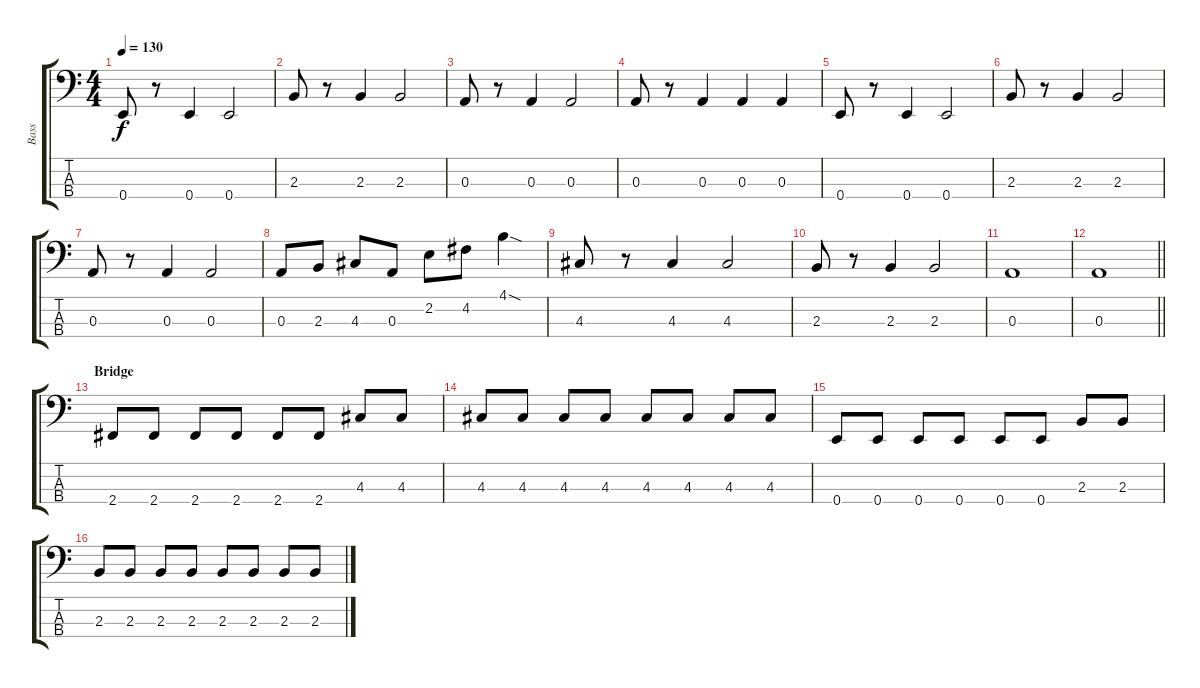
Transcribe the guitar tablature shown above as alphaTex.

\track ("Bass" "Bass") {instrument electricbassfinger}
\staff {score tabs}
\tuning (G2 D2 A1 E1) {hide}
\ts (4 4)
\tempo 130
\clef f4
\ks c
0.4.8{dy f} r.8 0.4.4 0.4.2 |
2.3.8 r.8 2.3.4 2.3.2 |
0.3.8 r.8 0.3.4 0.3.2 |
0.3.8 r.8 0.3.4 0.3.4 0.3.4 |
0.4.8 r.8 0.4.4 0.4.2 |
2.3.8 r.8 2.3.4 2.3.2 |
0.3.8 r.8 0.3.4 0.3.2 |
0.3.8 2.3.8 4.3.8 0.3.8 2.2.8 4.2.8 4.1{sod}.4 |
4.3.8 r.8 4.3.4 4.3.2 |
2.3.8 r.8 2.3.4 2.3.2 |
0.3.1 |
\barLineRight lightlight
0.3.1 |
\section ("" "Bridge")
2.4.8 2.4.8 2.4.8 2.4.8 2.4.8 2.4.8 4.3.8 4.3.8 |
4.3.8 4.3.8 4.3.8 4.3.8 4.3.8 4.3.8 4.3.8 4.3.8 |
0.4.8 0.4.8 0.4.8 0.4.8 0.4.8 0.4.8 2.3.8 2.3.8 |
2.3.8 2.3.8 2.3.8 2.3.8 2.3.8 2.3.8 2.3.8 2.3.8
